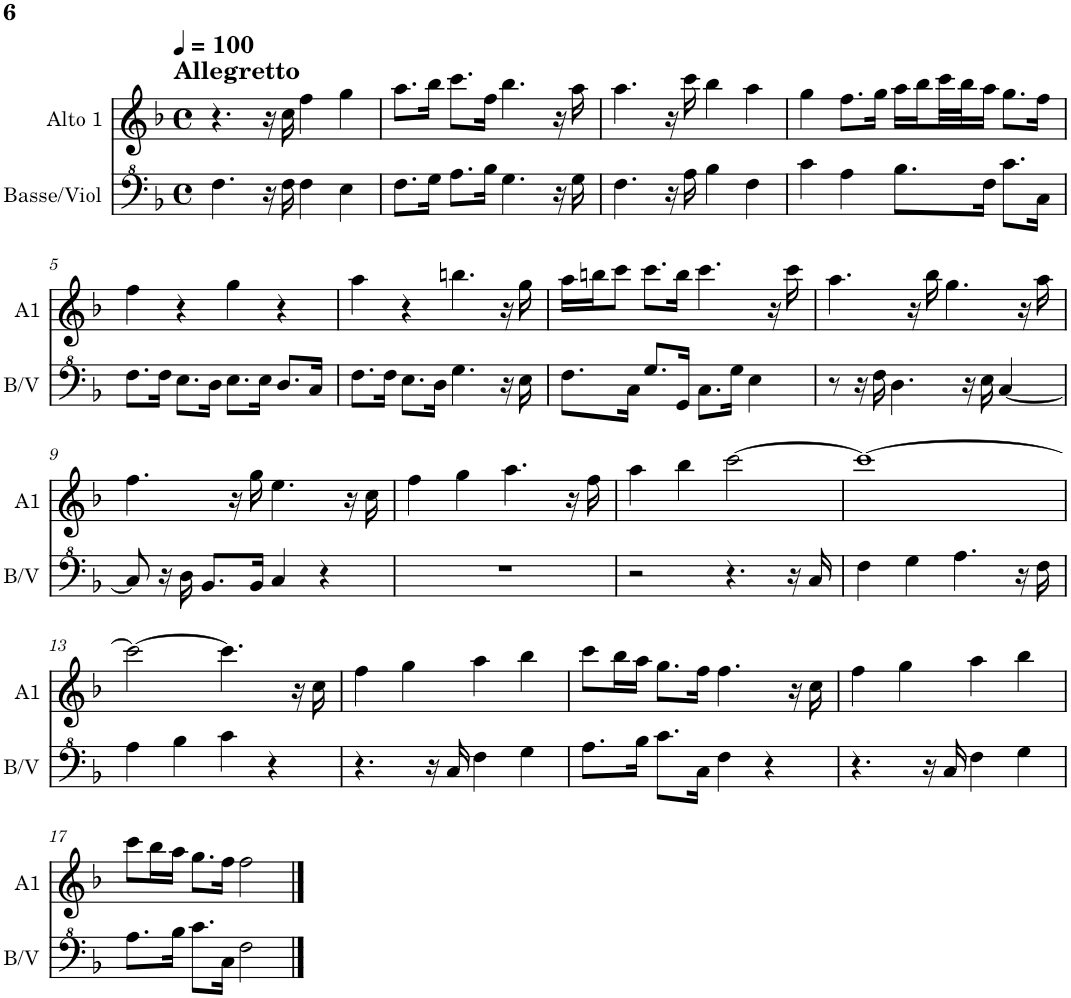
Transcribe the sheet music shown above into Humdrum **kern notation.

**kern	**kern
*part2	*part1
*staff2	*staff1
*I"Basse/Viol	*I"Alto 1
*I'B/V	*I'A1
!!LO:PB:g=z
*clefF^4	*clefG2
*k[b-]	*k[b-]
*M4/4	*M4/4
*met(c)	*met(c)
*MM100	*MM100
=1	=1
!	!LO:TX:a:B:t=Allegretto
4.f\	4.r
16r	16r
16f\	16cc\
4f\	4ff\
4e\	4gg\
=2	=2
8.f\L	8.aa\L
16g\Jk	16bb-\Jk
8.a\L	8.ccc\L
16b-\Jk	16ff\Jk
4.g\	4.bb-\
16r	16r
16g\	16aa\
=3	=3
4.f\	4.aa\
16r	16r
16a\	16ccc\
4b-\	4bb-\
4f\	4aa\
=4	=4
4cc\	4gg\
4a\	8.ff\L
.	16gg\Jk
8.b-\L	16aa\LL
.	16bb-\
.	32ccc\L
.	32bb-\J
16f\Jk	16aa\JJ
8.cc\L	8.gg\L
16c\Jk	16ff\Jk
!!LO:LB:g=z
=5	=5
8.f\L	4ff\
16f\Jk	.
8.e\L	4r
16d\Jk	.
8.e\L	4gg\
16e\Jk	.
8.d/L	4r
16c/Jk	.
=6	=6
8.f\L	4aa\
16f\Jk	.
8.e\L	4r
16d\Jk	.
4.g\	4.bbn\
16r	16r
16e\	16gg\
=7	=7
8.f\L	16aa\LL
.	16bbn\J
.	8ccc\J
16c\Jk	.
8.g/L	8.ccc\L
16G/Jk	16bb\Jk
8.c\L	4.ccc\
16g\Jk	.
4e\	.
.	16r
.	16ccc\
=8	=8
8r	4.aa\
16r	.
16f\	.
4.d\	.
.	16r
.	16bb-\
.	4.gg\
16r	.
16e\	.
[4c/	.
.	16r
.	16aa\
!!LO:LB:g=z
=9	=9
8c/]	4.ff\
16r	.
16d\	.
8.B-/L	.
.	16r
16B-/Jk	16gg\
4c/	4.ee\
4r	.
.	16r
.	16cc\
=10	=10
1r	4ff\
.	4gg\
.	4.aa\
.	16r
.	16ff\
=11	=11
2r	4aa\
.	4bb-\
4.r	[2ccc\
16r	.
16c/	.
=12	=12
4f\	1ccc_
4g\	.
4.a\	.
16r	.
16f\	.
!!LO:LB:g=z
=13	=13
4a\	2ccc\_
4b-\	.
4cc\	4.ccc\]
4r	.
.	16r
.	16cc\
=14	=14
4.r	4ff\
.	4gg\
16r	.
16c/	.
4f\	4aa\
4g\	4bb-\
=15	=15
8.a\L	8ccc\L
.	16bb-\L
16b-\Jk	16aa\JJ
8.cc\L	8.gg\L
16c\Jk	16ff\Jk
4f\	4.ff\
4r	.
.	16r
.	16cc\
=16	=16
4.r	4ff\
.	4gg\
16r	.
16c/	.
4f\	4aa\
4g\	4bb-\
!!LO:LB:g=z
=17	=17
8.a\L	8ccc\L
.	16bb-\L
16b-\Jk	16aa\JJ
8.cc\L	8.gg\L
16c\Jk	16ff\Jk
2f\	2ff\
==	==
*-	*-
